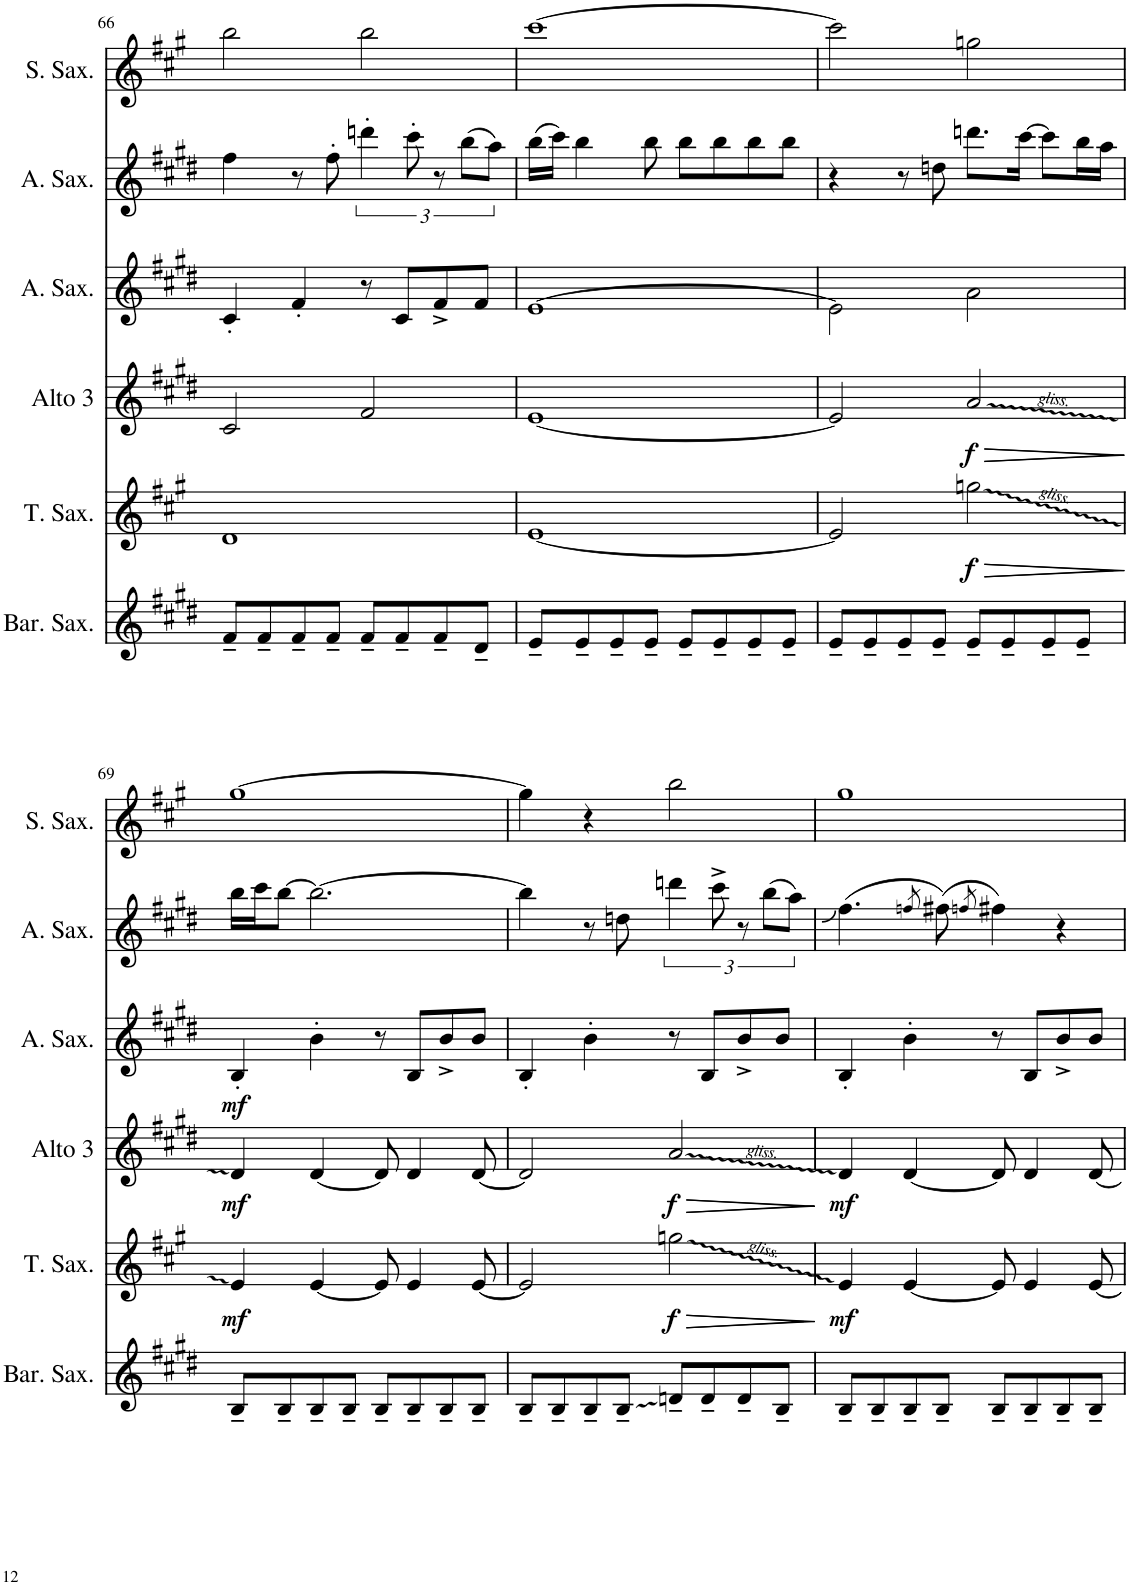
**kern	**kern	**dynam	**kern	**dynam	**kern	**dynam	**kern	**kern
*part6	*part5	*part5	*part4	*part4	*part3	*part3	*part2	*part1
*staff6	*staff5	*staff5	*staff4	*staff4	*staff3	*staff3	*staff2	*staff1
*I"Baritone Saxophone	*I"Tenor Saxophone	*	*I"Alto Sax 3	*	*I"Alto Sax 2	*	*I"Alto Saxophone	*I"Soprano Saxophone
*I'Bar. Sax.	*I'T. Sax.	*	*I'Alto 3	*	*I'Alto 2	*	*I'A. Sax.	*I'S. Sax.
!!LO:PB:g=z
*clefG2	*clefG2	*	*clefG2	*	*clefG2	*	*clefG2	*clefG2
*Trd12c21	*Trd8c14	*	*Trd5c9	*	*Trd5c9	*	*Trd5c9	*Trd1c2
*k[f#c#g#d#]	*k[f#c#g#]	*	*k[f#c#g#d#]	*	*k[f#c#g#d#]	*	*k[f#c#g#d#]	*k[f#c#g#]
*M4/4	*M4/4	*	*M4/4	*	*M4/4	*	*M4/4	*M4/4
=66	=66	=66	=66	=66	=66	=66	=66	=66
8f#~/L	1d	.	2c#/	.	4c#'/	.	4ff#\	2bb\
8f#~/	.	.	.	.	.	.	.	.
8f#~/	.	.	.	.	4f#'/	.	8r	.
8f#~/J	.	.	.	.	.	.	8ff#'\	.
8f#~/L	.	.	2f#/	.	8r	.	6dddn'\	2bb\
8f#~/	.	.	.	.	8c#/L	.	.	.
.	.	.	.	.	.	.	12ccc#'\	.
8f#~/	.	.	.	.	8f#^/	.	12r	.
.	.	.	.	.	.	.	(>12bb\L	.
8d#~/J	.	.	.	.	8f#/J	.	.	.
.	.	.	.	.	.	.	12aa\J)	.
=67	=67	=67	=67	=67	=67	=67	=67	=67
8e~/L	[1e	.	[1e	.	[1e	.	(>16bb\LL	[1ccc#
.	.	.	.	.	.	.	16ccc#\JJ)	.
8e~/	.	.	.	.	.	.	4bb\	.
8e~/	.	.	.	.	.	.	.	.
8e~/J	.	.	.	.	.	.	8bb\	.
8e~/L	.	.	.	.	.	.	8bb\L	.
8e~/	.	.	.	.	.	.	8bb\	.
8e~/	.	.	.	.	.	.	8bb\	.
8e~/J	.	.	.	.	.	.	8bb\J	.
=68	=68	=68	=68	=68	=68	=68	=68	=68
8e~/L	2e/]	.	2e/]	.	2e\]	.	4r	2ccc#\]
8e~/	.	.	.	.	.	.	.	.
8e~/	.	.	.	.	.	.	8r	.
8e~/J	.	.	.	.	.	.	8ddn\	.
!	!	!LO:HP:b	!	!	!	!	!	!
!	!	!LO:HP:n=1:b	!	!LO:HP:b	!	!	!	!
!	!	!LO:DY:n=1:b	!	!LO:HP:n=1:b	!	!	!	!
!	!	!	!	!LO:DY:n=1:b	!	!	!	!
8e~/L	2ggn\	> > f	2a/	> > f	2a\	.	8.dddn\L	2ggn\
8e~/	.	.	.	.	.	.	.	.
.	.	.	.	.	.	.	[16ccc#\Jk	.
8e~/	.	.	.	.	.	.	8ccc#\L]	.
8e~/J	.	.	.	.	.	.	16bb\L	.
.	.	.	.	.	.	.	16aa\JJ	.
.	.	]	.	]	.	.	.	.
!!LO:LB:g=z
=69	=69	=69	=69	=69	=69	=69	=69	=69
!	!	!LO:DY:b	!	!LO:DY:b	!	!LO:DY:b	!	!
8B~/L	4e/	mf	4d#/	mf	4B'/	mf	16bb\LL	[1gg#
.	.	.	.	.	.	.	16ccc#\J	.
8B~/	.	.	.	.	.	.	[8bb\J	.
8B~/	[4e/	]	[4d#/	]	4b'\	.	2.bb\_	.
8B~/J	.	.	.	.	.	.	.	.
8B~/L	8e/]	.	8d#/]	.	8r	.	.	.
8B~/	4e/	.	4d#/	.	8B/L	.	.	.
8B~/	.	.	.	.	8b^/	.	.	.
8B~/J	[8e/	.	[8d#/	.	8b/J	.	.	.
=70	=70	=70	=70	=70	=70	=70	=70	=70
8B~/L	2e/]	.	2d#/]	.	4B'/	.	4bb\]	4gg#\]
8B~/	.	.	.	.	.	.	.	.
8B~/	.	.	.	.	4b'\	.	8r	4r
8B~/J	.	.	.	.	.	.	8ddn\	.
!	!	!LO:HP:b	!	!	!	!	!	!
!	!	!LO:HP:n=1:b	!	!LO:HP:b	!	!	!	!
!	!	!LO:DY:n=1:b	!	!LO:HP:n=1:b	!	!	!	!
!	!	!	!	!LO:DY:n=1:b	!	!	!	!
8dn~/L	2ggn\	> > f	2a/	> > f	8r	.	6dddn\	2bb\
8d~/	.	.	.	.	8B/L	.	.	.
.	.	.	.	.	.	.	12ccc#^\	.
8d~/	.	.	.	.	8b^/	.	12r	.
.	.	.	.	.	.	.	(>12bb\L	.
8B~/J	.	.	.	.	8b/J	.	.	.
.	.	.	.	.	.	.	12aa\J)	.
.	.	]	.	]	.	.	.	.
=71	=71	=71	=71	=71	=71	=71	=71	=71
!	!	!LO:DY:b	!	!LO:DY:b	!	!	!	!
8B~/L	4e/	mf	4d#/	mf	4B'/	.	(>4.ff#\	1gg#
8B~/	.	.	.	.	.	.	.	.
8B~/	[4e/	]	[4d#/	]	4b'\	.	.	.
.	.	.	.	.	.	.	8qffn/	.
8B~/J	.	.	.	.	.	.	(>8ff#X\)	.
.	.	.	.	.	.	.	8qffn/	.
8B~/L	8e/]	.	8d#/]	.	8r	.	4ff#X\)	.
8B~/	4e/	.	4d#/	.	8B/L	.	.	.
8B~/	.	.	.	.	8b^/	.	4r	.
8B~/J	[8e/	.	[8d#/	.	8b/J	.	.	.
=	=	=	=	=	=	=	=	=
*-	*-	*-	*-	*-	*-	*-	*-	*-
